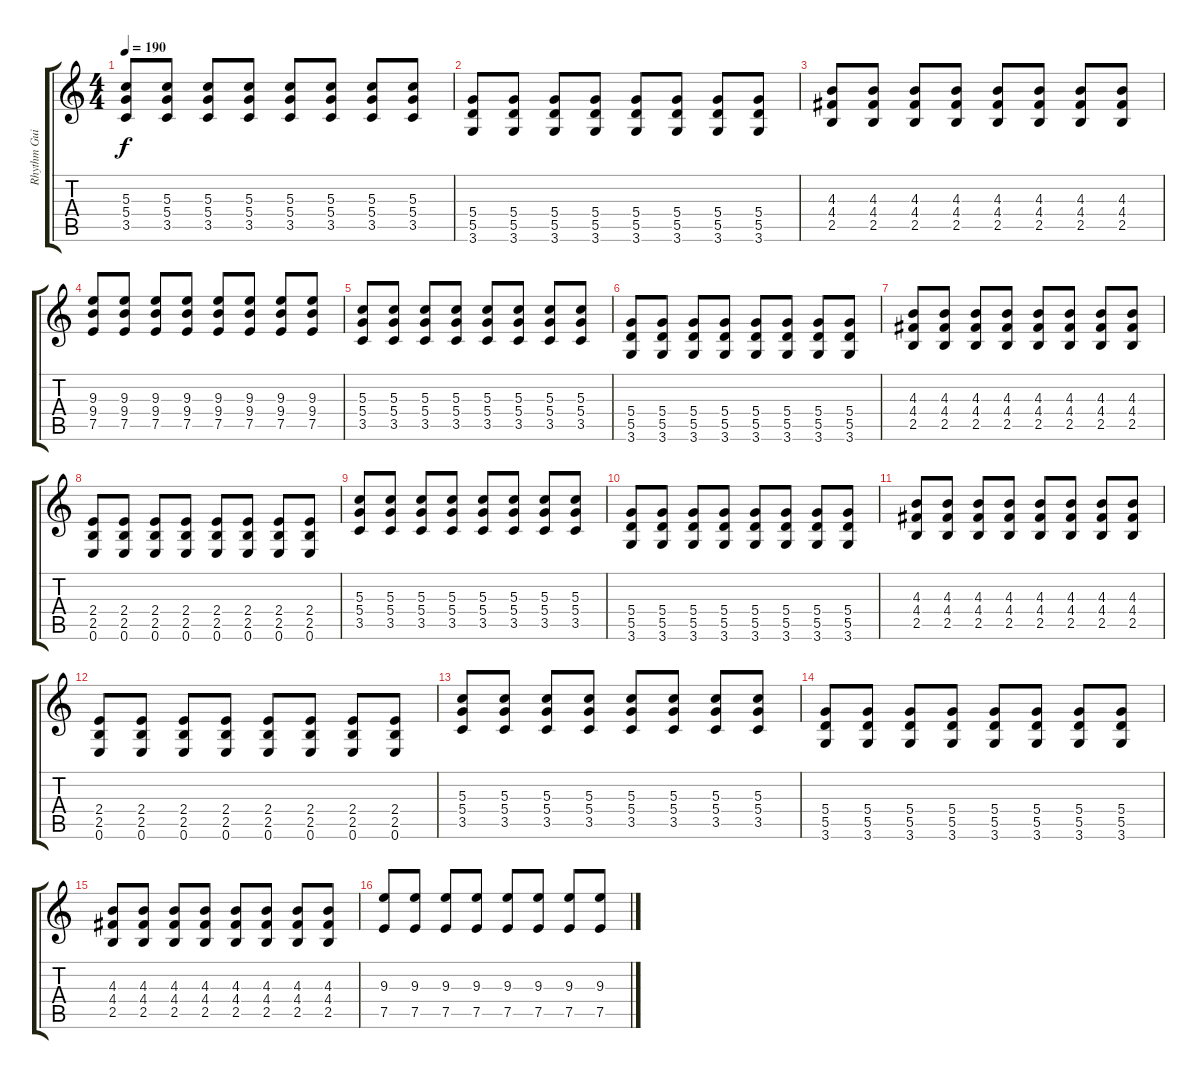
\track ("Rhythm Guitar  " "Rhythm Gui") {instrument overdrivenguitar}
\staff {score tabs}
\tuning (E4 B3 G3 D3 A2 E2) {hide}
\ts (4 4)
\tempo 190
\clef g2
\ks c
(5.3 5.4 3.5).8{dy f} (5.3 5.4 3.5).8 (5.3 5.4 3.5).8 (5.3 5.4 3.5).8 (5.3 5.4 3.5).8 (5.3 5.4 3.5).8 (5.3 5.4 3.5).8 (5.3 5.4 3.5).8 |
(5.4 5.5 3.6).8 (5.4 5.5 3.6).8 (5.4 5.5 3.6).8 (5.4 5.5 3.6).8 (5.4 5.5 3.6).8 (5.4 5.5 3.6).8 (5.4 5.5 3.6).8 (5.4 5.5 3.6).8 |
(4.3 4.4 2.5).8 (4.3 4.4 2.5).8 (4.3 4.4 2.5).8 (4.3 4.4 2.5).8 (4.3 4.4 2.5).8 (4.3 4.4 2.5).8 (4.3 4.4 2.5).8 (4.3 4.4 2.5).8 |
(9.3 9.4 7.5).8 (9.3 9.4 7.5).8 (9.3 9.4 7.5).8 (9.3 9.4 7.5).8 (9.3 9.4 7.5).8 (9.3 9.4 7.5).8 (9.3 9.4 7.5).8 (9.3 9.4 7.5).8 |
(5.3 5.4 3.5).8 (5.3 5.4 3.5).8 (5.3 5.4 3.5).8 (5.3 5.4 3.5).8 (5.3 5.4 3.5).8 (5.3 5.4 3.5).8 (5.3 5.4 3.5).8 (5.3 5.4 3.5).8 |
(5.4 5.5 3.6).8 (5.4 5.5 3.6).8 (5.4 5.5 3.6).8 (5.4 5.5 3.6).8 (5.4 5.5 3.6).8 (5.4 5.5 3.6).8 (5.4 5.5 3.6).8 (5.4 5.5 3.6).8 |
(4.3 4.4 2.5).8 (4.3 4.4 2.5).8 (4.3 4.4 2.5).8 (4.3 4.4 2.5).8 (4.3 4.4 2.5).8 (4.3 4.4 2.5).8 (4.3 4.4 2.5).8 (4.3 4.4 2.5).8 |
(2.4 2.5 0.6).8 (2.4 2.5 0.6).8 (2.4 2.5 0.6).8 (2.4 2.5 0.6).8 (2.4 2.5 0.6).8 (2.4 2.5 0.6).8 (2.4 2.5 0.6).8 (2.4 2.5 0.6).8 |
(5.3 5.4 3.5).8 (5.3 5.4 3.5).8 (5.3 5.4 3.5).8 (5.3 5.4 3.5).8 (5.3 5.4 3.5).8 (5.3 5.4 3.5).8 (5.3 5.4 3.5).8 (5.3 5.4 3.5).8 |
(5.4 5.5 3.6).8 (5.4 5.5 3.6).8 (5.4 5.5 3.6).8 (5.4 5.5 3.6).8 (5.4 5.5 3.6).8 (5.4 5.5 3.6).8 (5.4 5.5 3.6).8 (5.4 5.5 3.6).8 |
(4.3 4.4 2.5).8 (4.3 4.4 2.5).8 (4.3 4.4 2.5).8 (4.3 4.4 2.5).8 (4.3 4.4 2.5).8 (4.3 4.4 2.5).8 (4.3 4.4 2.5).8 (4.3 4.4 2.5).8 |
(2.4 2.5 0.6).8 (2.4 2.5 0.6).8 (2.4 2.5 0.6).8 (2.4 2.5 0.6).8 (2.4 2.5 0.6).8 (2.4 2.5 0.6).8 (2.4 2.5 0.6).8 (2.4 2.5 0.6).8 |
(5.3 5.4 3.5).8 (5.3 5.4 3.5).8 (5.3 5.4 3.5).8 (5.3 5.4 3.5).8 (5.3 5.4 3.5).8 (5.3 5.4 3.5).8 (5.3 5.4 3.5).8 (5.3 5.4 3.5).8 |
(5.4 5.5 3.6).8 (5.4 5.5 3.6).8 (5.4 5.5 3.6).8 (5.4 5.5 3.6).8 (5.4 5.5 3.6).8 (5.4 5.5 3.6).8 (5.4 5.5 3.6).8 (5.4 5.5 3.6).8 |
(4.3 4.4 2.5).8 (4.3 4.4 2.5).8 (4.3 4.4 2.5).8 (4.3 4.4 2.5).8 (4.3 4.4 2.5).8 (4.3 4.4 2.5).8 (4.3 4.4 2.5).8 (4.3 4.4 2.5).8 |
(9.3 7.5).8 (9.3 7.5).8 (9.3 7.5).8 (9.3 7.5).8 (9.3 7.5).8 (9.3 7.5).8 (9.3 7.5).8 (9.3 7.5).8
